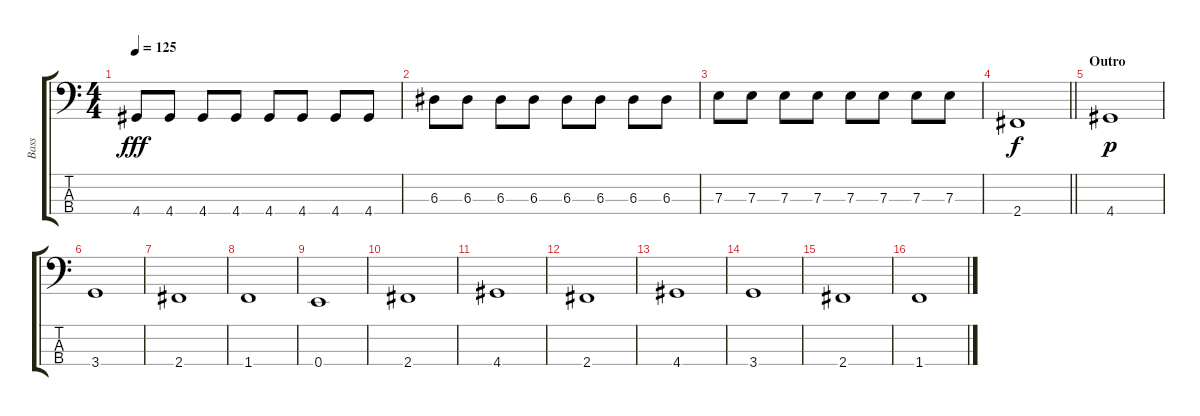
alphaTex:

\track ("Bass" "Bass") {instrument electricbasspick}
\staff {score tabs}
\tuning (G2 D2 A1 E1) {hide}
\ts (4 4)
\tempo 125
\clef f4
\ks c
4.4.8{dy fff} 4.4.8 4.4.8 4.4.8 4.4.8 4.4.8 4.4.8 4.4.8 |
6.3.8 6.3.8 6.3.8 6.3.8 6.3.8 6.3.8 6.3.8 6.3.8 |
7.3.8 7.3.8 7.3.8 7.3.8 7.3.8 7.3.8 7.3.8 7.3.8 |
\barLineRight lightlight
2.4.1{dy f} |
\section ("" "Outro")
4.4.1{dy p} |
3.4.1 |
2.4.1 |
1.4.1 |
0.4.1 |
2.4.1 |
4.4.1 |
2.4.1 |
4.4.1 |
3.4.1 |
2.4.1 |
1.4.1
